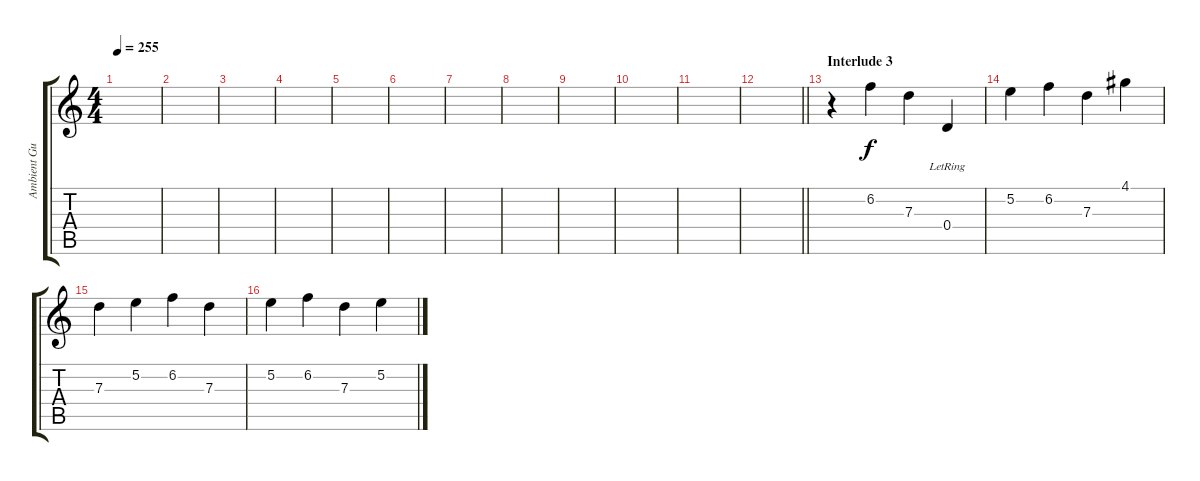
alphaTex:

\track ("Ambient Guitar" "Ambient Gu") {instrument distortionguitar}
\staff {score tabs}
\tuning (E4 B3 G3 D3 A2 D2) {hide}
\ts (4 4)
\tempo 255
\clef g2
\ks c
|
|
|
|
|
|
|
|
|
|
|
\barLineRight lightlight
|
\section ("" "Interlude 3")
r.4 6.2.4 7.3.4 0.4{lr}.4 |
5.2.4 6.2.4 7.3.4 4.1.4 |
7.3.4 5.2.4 6.2.4 7.3.4 |
5.2.4 6.2.4 7.3.4 5.2.4
